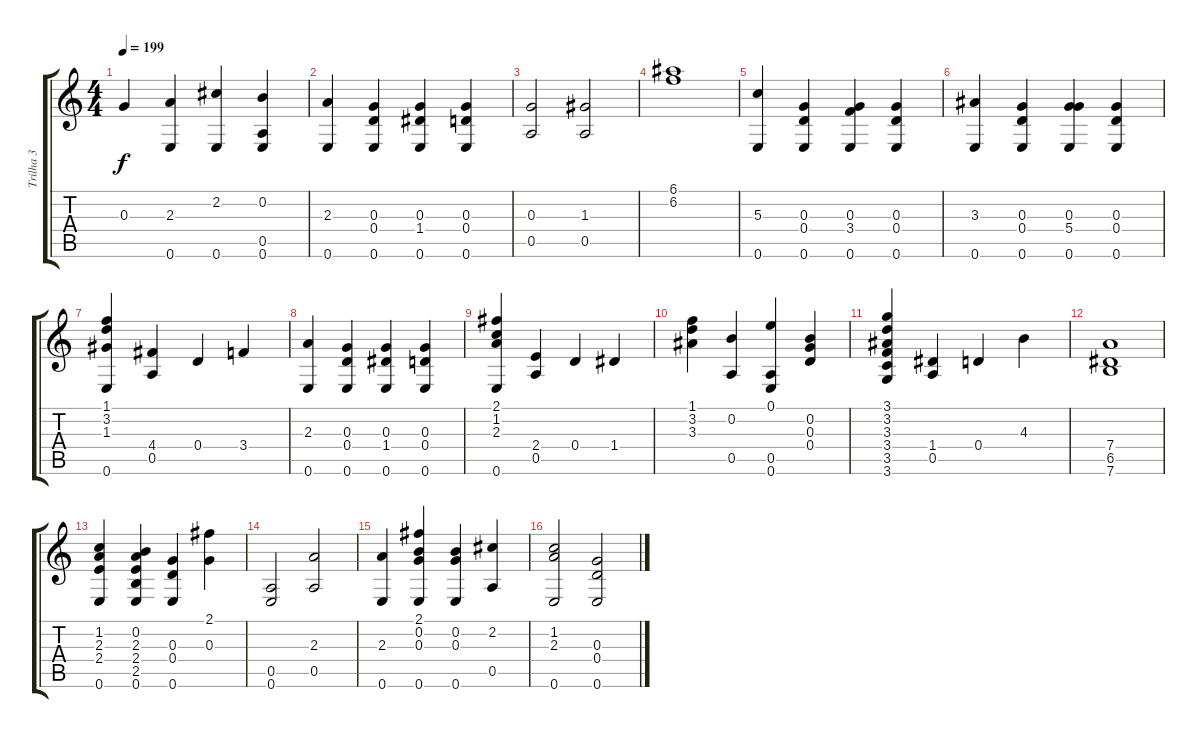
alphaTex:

\track ("Trilha 3" "Trilha 3") {instrument overdrivenguitar}
\staff {score tabs}
\tuning (E4 B3 G3 D3 A2 E2) {hide}
\ts (4 4)
\tempo 199
\clef g2
\ks c
0.3.4{dy f} (2.3 0.6).4 (2.2 0.6).4 (0.2 0.5 0.6).4 |
(2.3 0.6).4 (0.3 0.4 0.6).4 (0.3 1.4 0.6).4 (0.3 0.4 0.6).4 |
(0.3 0.5).2 (1.3 0.5).2 |
(6.1 6.2).1 |
(5.3 0.6).4 (0.3 0.4 0.6).4 (0.3 3.4 0.6).4 (0.3 0.4 0.6).4 |
(3.3 0.6).4 (0.3 0.4 0.6).4 (0.3 5.4 0.6).4 (0.3 0.4 0.6).4 |
(1.1 3.2 1.3 0.6).4 (4.4 0.5).4 0.4.4 3.4.4 |
(2.3 0.6).4 (0.3 0.4 0.6).4 (0.3 1.4 0.6).4 (0.3 0.4 0.6).4 |
(2.1 1.2 2.3 0.6).4 (2.4 0.5).4 0.4.4 1.4.4 |
(1.1 3.2 3.3).4 (0.2 0.5).4 (0.1 0.5 0.6).4 (0.2 0.3 0.4).4 |
(3.1 3.2 3.3 3.4 3.5 3.6).4 (1.4 0.5).4 0.4.4 4.3.4 |
(7.4 6.5 7.6).1 |
(1.2 2.3 2.4 0.6).4 (0.2 2.3 2.4 2.5 0.6).4 (0.3 0.4 0.6).4 (2.1 0.3).4 |
(0.5 0.6).2 (2.3 0.5).2 |
(2.3 0.6).4 (2.1 0.2 0.3 0.6).4 (0.2 0.3 0.6).4 (2.2 0.5).4 |
(1.2 2.3 0.6).2 (0.3 0.4 0.6).2
